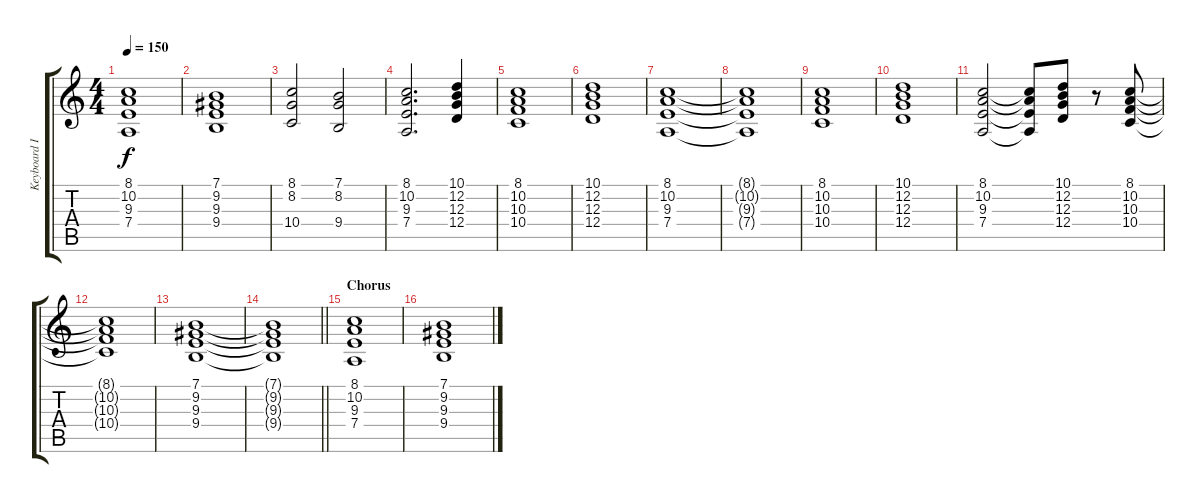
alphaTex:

\track ("Keyboard I" "Keyboard I") {instrument stringensemble1}
\staff {score tabs}
\tuning (E4 B3 G3 D3 A2 E2) {hide}
\ts (4 4)
\tempo 150
\clef g2
\ks c
(8.1 10.2 9.3 7.4).1{dy f} |
(7.1 9.2 9.3 9.4).1 |
(8.1 8.2 10.4).2 (7.1 8.2 9.4).2 |
(8.1 10.2 9.3 7.4).2{d} (10.1 12.2 12.3 12.4).4 |
(8.1 10.2 10.3 10.4).1 |
(10.1 12.2 12.3 12.4).1 |
(8.1 10.2 9.3 7.4).1 |
(8.1{t} 10.2{t} 9.3{t} 7.4{t}).1 |
(8.1 10.2 10.3 10.4).1 |
(10.1 12.2 12.3 12.4).1 |
(8.1 10.2 9.3 7.4).2 (8.1{t} 10.2{t} 9.3{t} 7.4{t}).8 (10.1 12.2 12.3 12.4).8 r.8 (8.1 10.2 10.3 10.4).8 |
(8.1{t} 10.2{t} 10.3{t} 10.4{t}).1 |
(7.1 9.2 9.3 9.4).1 |
\barLineRight lightlight
(7.1{t} 9.2{t} 9.3{t} 9.4{t}).1 |
\section ("" "Chorus")
(8.1 10.2 9.3 7.4).1 |
(7.1 9.2 9.3 9.4).1
